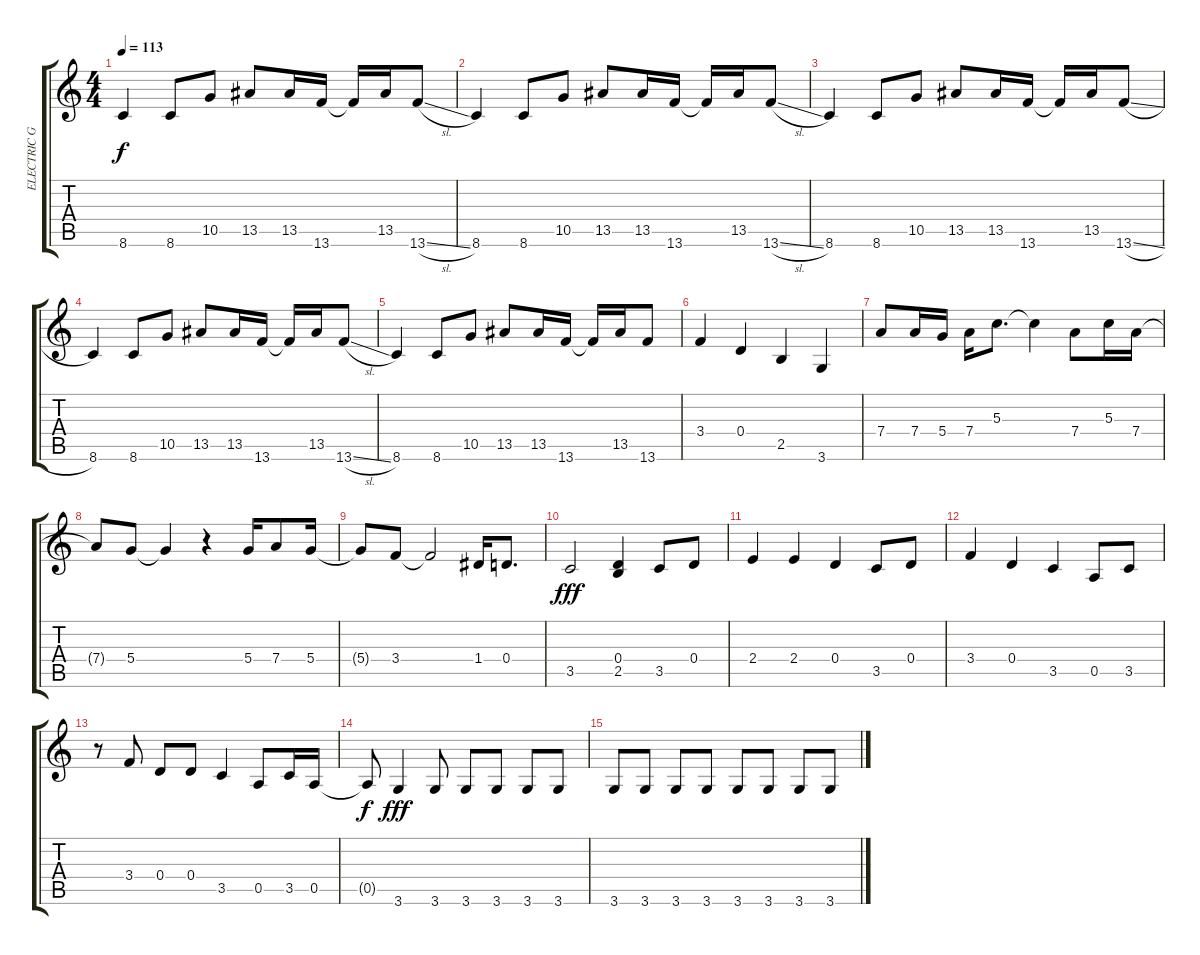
\track ("ELECTRIC GUITAR 1" "ELECTRIC G") {instrument overdrivenguitar}
\staff {score tabs}
\tuning (E4 B3 G3 D3 A2 E2) {hide}
\ts (4 4)
\tempo 113
\clef g2
\ks c
8.6.4{dy f} 8.6.8 10.5.8 13.5.8 13.5.16 13.6.16 13.6{t}.16 13.5.16 13.6{sl}.8 |
8.6.4 8.6.8 10.5.8 13.5.8 13.5.16 13.6.16 13.6{t}.16 13.5.16 13.6{sl}.8 |
8.6.4 8.6.8 10.5.8 13.5.8 13.5.16 13.6.16 13.6{t}.16 13.5.16 13.6{sl}.8 |
8.6.4 8.6.8 10.5.8 13.5.8 13.5.16 13.6.16 13.6{t}.16 13.5.16 13.6{sl}.8 |
8.6.4 8.6.8 10.5.8 13.5.8 13.5.16 13.6.16 13.6{t}.16 13.5.16 13.6.8 |
3.4.4 0.4.4 2.5.4 3.6.4 |
7.4.8 7.4.16 5.4.16 7.4.16 5.3.8{d} 5.3{t}.4 7.4.8 5.3.16 7.4.16 |
7.4{t}.8 5.4.8 5.4{t}.4 r.4 5.4.16 7.4.8 5.4.16 |
5.4{t}.8 3.4.8 3.4{t}.2 1.4.16 0.4.8{d} |
3.5.2{dy fff} (0.4 2.5).4 3.5.8 0.4.8 |
2.4.4 2.4.4 0.4.4 3.5.8 0.4.8 |
3.4.4 0.4.4 3.5.4 0.5.8 3.5.8 |
r.8 3.4.8 0.4.8 0.4.8 3.5.4 0.5.8 3.5.16 0.5.16 |
0.5{t}.8{dy f} 3.6.4{dy fff} 3.6.8 3.6.8 3.6.8 3.6.8 3.6.8 |
3.6.8 3.6.8 3.6.8 3.6.8 3.6.8 3.6.8 3.6.8 3.6.8
